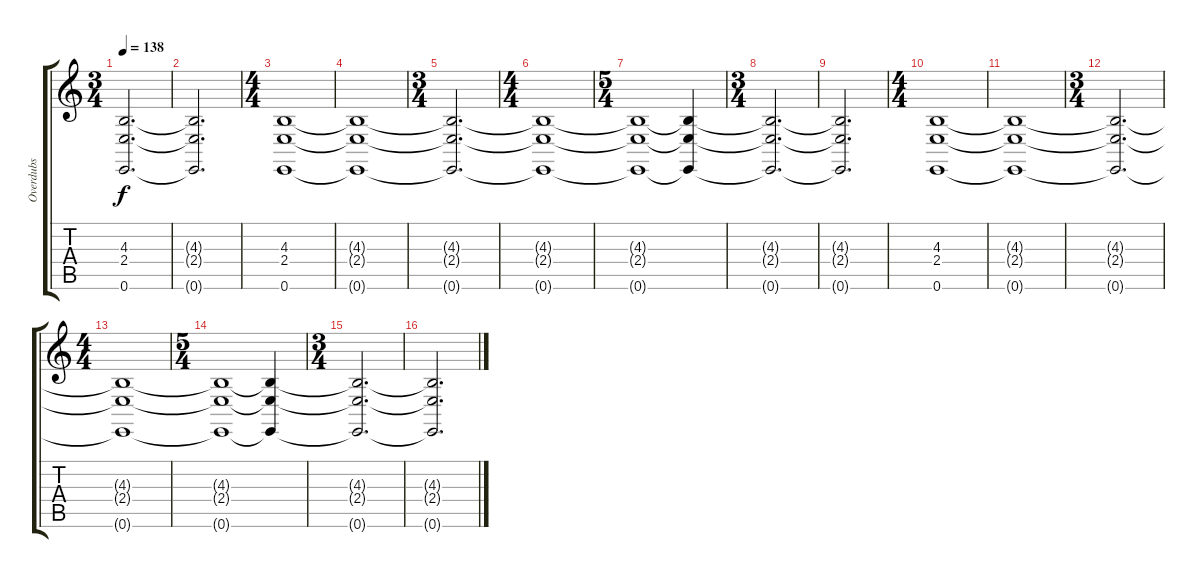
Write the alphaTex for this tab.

\track ("Overdubs" "Overdubs") {instrument pad2warm}
\staff {score tabs}
\tuning (E4 B3 G3 D3 A2 E2) {hide}
\ts (3 4)
\tempo 138
\clef g2
\ks c
(4.3{t} 2.4{t} 0.6{t}).2{d dy f} |
(4.3{t} 2.4{t} 0.6{t}).2{d} |
\ts (4 4)
(4.3 2.4 0.6).1 |
(4.3{t} 2.4{t} 0.6{t}).1 |
\ts (3 4)
(4.3{t} 2.4{t} 0.6{t}).2{d} |
\ts (4 4)
(4.3{t} 2.4{t} 0.6{t}).1 |
\ts (5 4)
(4.3{t} 2.4{t} 0.6{t}).1 (4.3{t} 2.4{t} 0.6{t}).4 |
\ts (3 4)
(4.3{t} 2.4{t} 0.6{t}).2{d} |
(4.3{t} 2.4{t} 0.6{t}).2{d} |
\ts (4 4)
(4.3 2.4 0.6).1 |
(4.3{t} 2.4{t} 0.6{t}).1 |
\ts (3 4)
(4.3{t} 2.4{t} 0.6{t}).2{d} |
\ts (4 4)
(4.3{t} 2.4{t} 0.6{t}).1 |
\ts (5 4)
(4.3{t} 2.4{t} 0.6{t}).1 (4.3{t} 2.4{t} 0.6{t}).4 |
\ts (3 4)
(4.3{t} 2.4{t} 0.6{t}).2{d} |
(4.3{t} 2.4{t} 0.6{t}).2{d}
